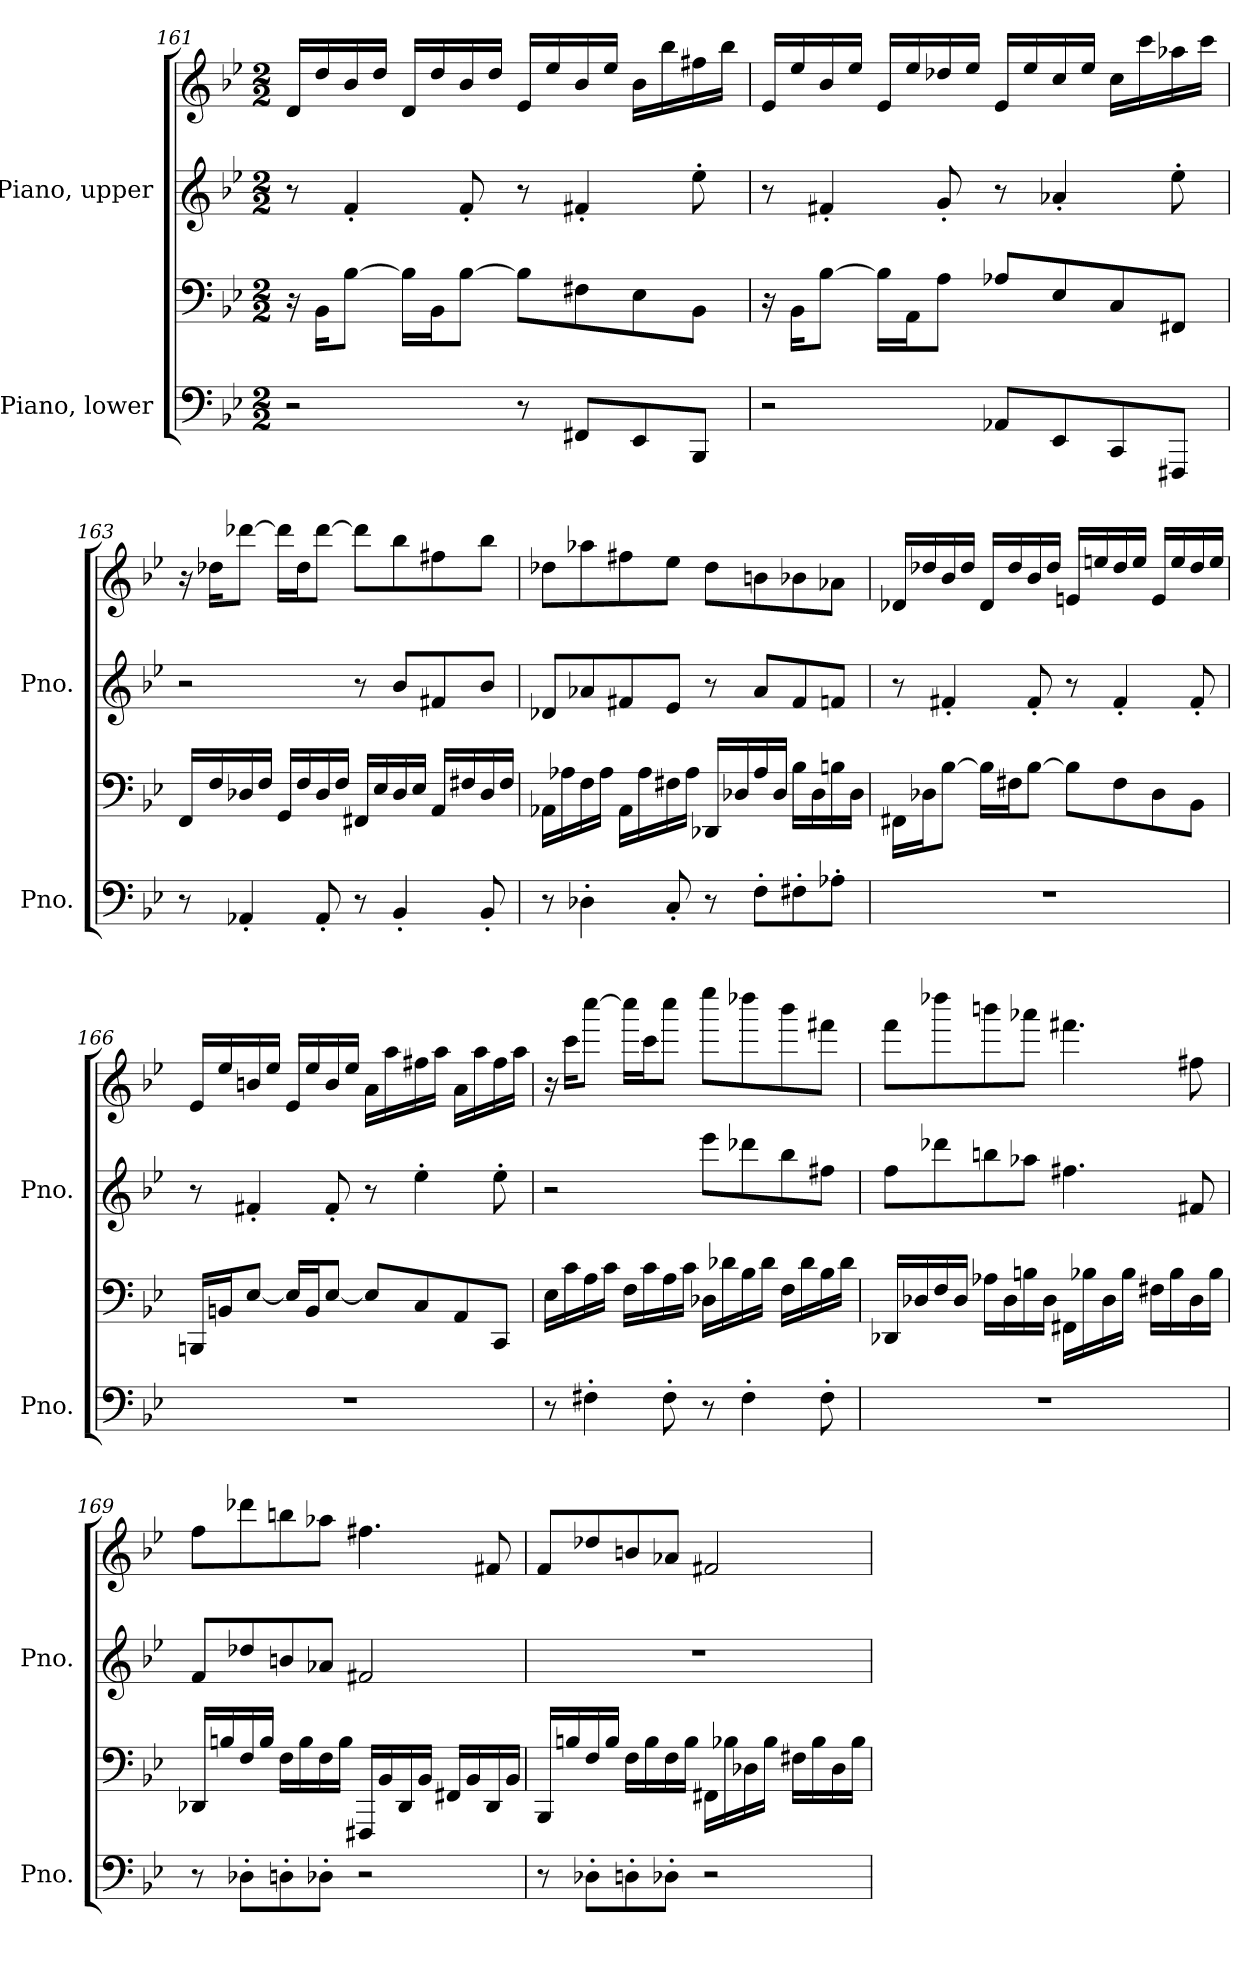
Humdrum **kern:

**kern	**kern	**kern	**kern
*part2	*part2	*part1	*part1
*staff4	*staff3	*staff2	*staff1
*I"Piano, lower	*	*I"Piano, upper	*
*I'Pno.	*	*I'Pno.	*
*clefF4	*clefF4	*clefG2	*clefG2
*k[b-e-]	*k[b-e-]	*k[b-e-]	*k[b-e-]
*M2/2	*M2/2	*M2/2	*M2/2
=161	=161	=161	=161
2r	16r	8r	16d/LL
.	16BB-\KL	.	16dd/
.	[8B-\J	4f'/	16b-/
.	.	.	16dd/JJ
.	16B-\LL]	.	16d/LL
.	16BB-\J	.	16dd/
.	[8B-\J	8f'/	16b-/
.	.	.	16dd/JJ
8r	8B-\L]	8r	16e-/LL
.	.	.	16ee-/
8FF#X/L	8F#X\	4f#X'/	16b-/
.	.	.	16ee-/JJ
8EE-/	8E-\	.	16b-\LL
.	.	.	16bb-\
8BBB-/J	8BB-\J	8ee-'\	16ff#X\
.	.	.	16bb-\JJ
!!LO:LB:g=z
=162	=162	=162	=162
2r	16r	8r	16e-/LL
.	16BB-\KL	.	16ee-/
.	[8B-\J	4f#X'/	16b-/
.	.	.	16ee-/JJ
.	16B-\LL]	.	16e-/LL
.	16AA\J	.	16ee-/
.	8A\J	8g'/	16dd-X/
.	.	.	16ee-/JJ
8AA-X/L	8A-X/L	8r	16e-/LL
.	.	.	16ee-/
8EE-/	8E-/	4a-X'/	16cc/
.	.	.	16ee-/JJ
8CC/	8C/	.	16cc\LL
.	.	.	16ccc\
8FFF#X/J	8FF#X/J	8ee-'\	16aa-X\
.	.	.	16ccc\JJ
=163	=163	=163	=163
8r	16FF/LL	2r	16r
.	16F/	.	16dd-X\KL
4AA-X'/	16D-X/	.	[8ddd-X\J
.	16F/JJ	.	.
.	16GG/LL	.	16ddd-\LL]
.	16F/	.	16dd-\J
8AA-'/	16D-/	.	[8ddd-\J
.	16F/JJ	.	.
8r	16FF#X/LL	8r	8ddd-\L]
.	16E-/	.	.
4BB-'/	16D-/	8b-/L	8bb-\
.	16E-/JJ	.	.
.	16AA/LL	8f#X/	8ff#X\
.	16F#X/	.	.
8BB-'/	16D-/	8b-/J	8bb-\J
.	16F#/JJ	.	.
!!LO:PB:g=z
=164	=164	=164	=164
8r	16AA-X\LL	8d-X/L	8dd-X\L
.	16A-X\	.	.
4D-X'\	16F\	8a-X/	8aa-X\
.	16A-\JJ	.	.
.	16AA-\LL	8f#X/	8ff#X\
.	16A-\	.	.
8C'/	16F#X\	8e-/J	8ee-\J
.	16A-\JJ	.	.
8r	16DD-X/LL	8r	8dd-\L
.	16D-X/	.	.
8F'\L	16A-/	8a-/L	8bn\
.	16D-/JJ	.	.
8F#X'\	16B-\LL	8f#/	8b-X\
.	16D-\	.	.
8A-X'\J	16Bn\	8fn/J	8a-X\J
.	16D-\JJ	.	.
=165	=165	=165	=165
1r	16FF#X\LL	8r	16d-X/LL
.	16D-X\J	.	16dd-X/
.	[8B-\J	4f#X'/	16b-/
.	.	.	16dd-/JJ
.	16B-\LL]	.	16d-/LL
.	16F#X\J	.	16dd-/
.	[8B-\J	8f#'/	16b-/
.	.	.	16dd-/JJ
.	8B-\L]	8r	16en/LL
.	.	.	16een/
.	8F#\	4f#'/	16dd-/
.	.	.	16ee/JJ
.	8D-\	.	16e/LL
.	.	.	16ee/
.	8BB-\J	8f#'/	16dd-/
.	.	.	16ee/JJ
!!LO:LB:g=z
=166	=166	=166	=166
1r	16BBBn/LL	8r	16e-/LL
.	16BBn/J	.	16ee-/
.	[8E-/J	4f#X'/	16bn/
.	.	.	16ee-/JJ
.	16E-/LL]	.	16e-/LL
.	16BB/J	.	16ee-/
.	[8E-/J	8f#'/	16b/
.	.	.	16ee-/JJ
.	8E-/L]	8r	16a\LL
.	.	.	16aa\
.	8C/	4ee-'\	16ff#X\
.	.	.	16aa\JJ
.	8AA/	.	16a\LL
.	.	.	16aa\
.	8CC/J	8ee-'\	16ff#\
.	.	.	16aa\JJ
=167	=167	=167	=167
8r	16E-\LL	2r	16r
.	16c\	.	16ccc\KL
4F#X'\	16A\	.	[8cccc\J
.	16c\JJ	.	.
.	16F\LL	.	16cccc\LL]
.	16c\	.	16ccc\J
8F#'\	16A\	.	8cccc\J
.	16c\JJ	.	.
8r	16D-X\LL	8eee-\L	8eeee-\L
.	16d-X\	.	.
4F#'\	16B-\	8ddd-X\	8dddd-X\
.	16d-\JJ	.	.
.	16F\LL	8bb-\	8bbb-\
.	16d-\	.	.
8F#'\	16B-\	8ff#X\J	8fff#X\J
.	16d-\JJ	.	.
!!LO:LB:g=z
=168	=168	=168	=168
1r	16DD-X/LL	8ff\L	8fff\L
.	16D-X/	.	.
.	16F/	8ddd-X\	8dddd-X\
.	16D-/JJ	.	.
.	16A-X\LL	8bbn\	8bbbn\
.	16D-\	.	.
.	16Bn\	8aa-X\J	8aaa-X\J
.	16D-\JJ	.	.
.	16FF#X\LL	4.ff#X\	4.fff#X\
.	16B-X\	.	.
.	16D-\	.	.
.	16B-\JJ	.	.
.	16F#X\LL	.	.
.	16B-\	.	.
.	16D-\	8f#X/	8ff#X\
.	16B-\JJ	.	.
=169	=169	=169	=169
8r	16DD-X/LL	8f/L	8ff\L
.	16Bn/	.	.
8D-X'\L	16F/	8dd-X/	8ddd-X\
.	16B/JJ	.	.
8Dn'\	16F\LL	8bn/	8bbn\
.	16B\	.	.
8D-X'\J	16F\	8a-X/J	8aa-X\J
.	16B\JJ	.	.
2r	16FFF#X/LL	2f#X/	4.ff#X\
.	16BB-/	.	.
.	16DD-/	.	.
.	16BB-/JJ	.	.
.	16FF#X/LL	.	.
.	16BB-/	.	.
.	16DD-/	.	8f#X/
.	16BB-/JJ	.	.
!!LO:PB:g=z
=170	=170	=170	=170
8r	16BBB-/LL	1r	8f/L
.	16Bn/	.	.
8D-X'\L	16F/	.	8dd-X/
.	16B/JJ	.	.
8Dn'\	16F\LL	.	8bn/
.	16B\	.	.
8D-X'\J	16F\	.	8a-X/J
.	16B\JJ	.	.
2r	16FF#X\LL	.	2f#X/
.	16B-X\	.	.
.	16D-X\	.	.
.	16B-\JJ	.	.
.	16F#X\LL	.	.
.	16B-\	.	.
.	16D-\	.	.
.	16B-\JJ	.	.
=	=	=	=
*-	*-	*-	*-
